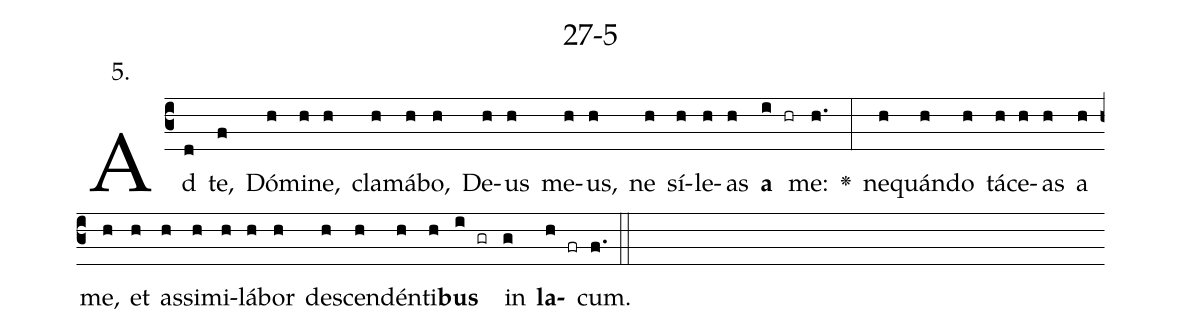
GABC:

name: 27-5;
annotation: 5.;
%%
(c3)Ad(d) te,(f) Dó(h)mi(h)ne,(h) cla(h)má(h)bo,(h) De(h)us(h) me(h)us,(h) ne(h) sí(h)le(h)as(h) <b>a</b>(i hr) me:(h.) <v>\greheightstar</v>(:) ne(h)quán(h)do(h) tá(h)ce(h)as(h) a(h) me,(h) et(h) as(h)si(h)mi(h)lá(h)bor(h) de(h)scen(h)dén(h)ti(h)<b>bus</b>(i gr) in(g) <b>la</b>(h fr)cum.(f.) (::)


%E(h) u(h) o(i) u(g) a(h) e.(f.) (::)
